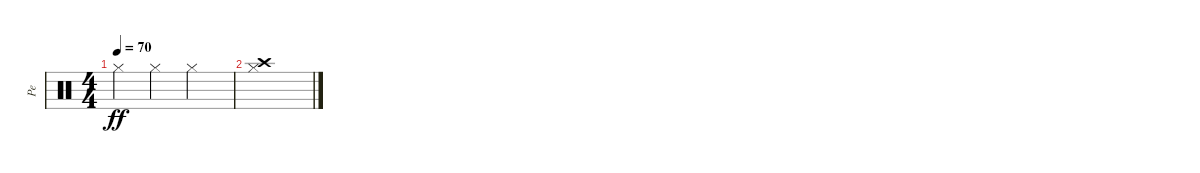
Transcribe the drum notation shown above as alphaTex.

\track ("Pe" "Pe") {instrument percussion}
\staff {score}
\articulation defaults
\ts (4 4)
\tempo 70
\clef neutral
\ks c "Hi-Hat (closed)".4{dy ff} "Hi-Hat (closed)".4 "Hi-Hat (closed)".2
|
("Hi-Hat (closed)" "Crash high (hit)").1
